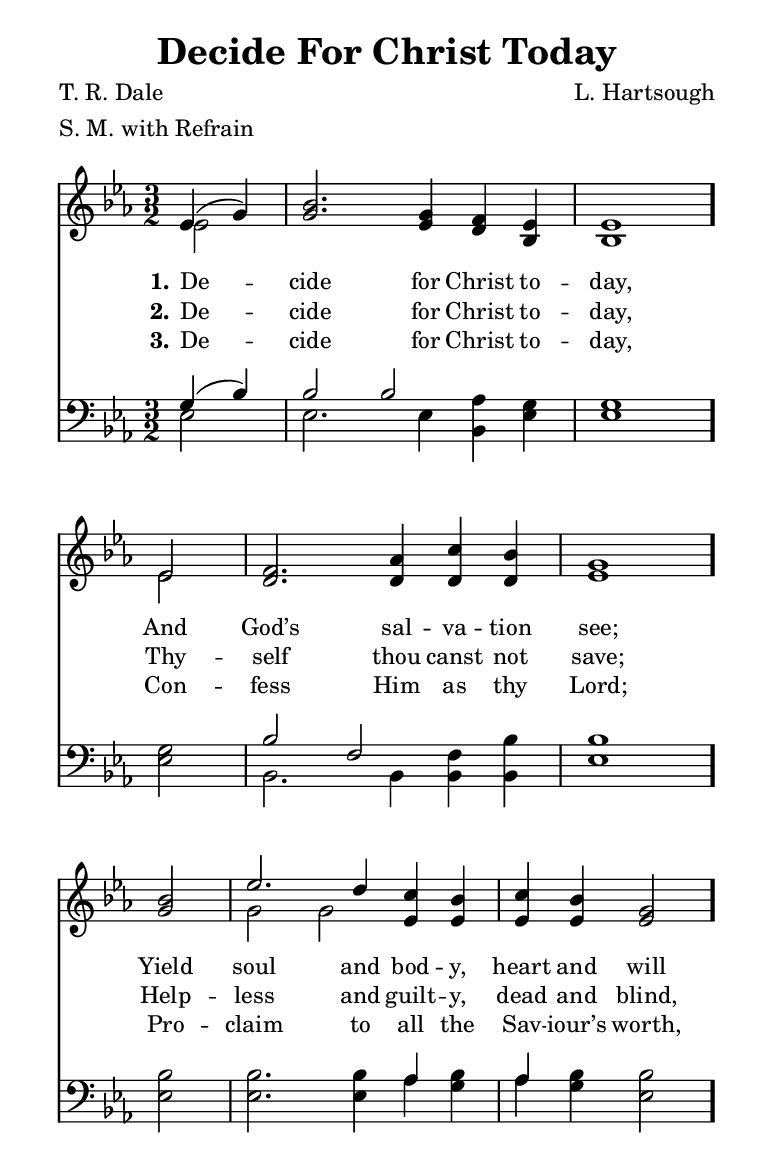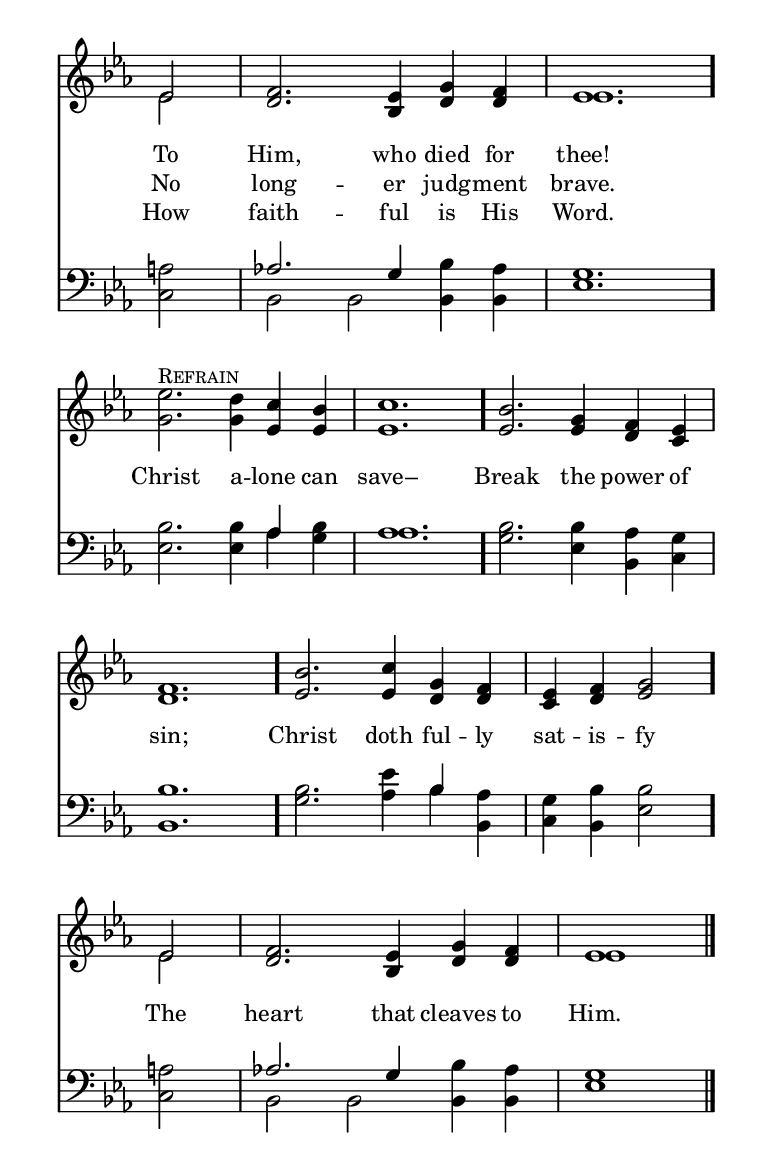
\include "common/global.ily"
\paper {
  \include "common/paper.ily"
  %ragged-bottom = ##t
  %ragged-last-bottom = ##t
  %systems-per-page = ##f
  %page-count = ##f
}

\header{
  %gospel
  hymnnumber = "79"
  title = "Decide For Christ Today"
  tunename = "Welcome Voice"
  meter = "S. M. with Refrain"
  poet = "T. R. Dale"
  composer = "L. Hartsough"
  %copyright = ""
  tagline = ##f
}

% for fermata in MIDI
ta = { \tempo 4=140 }
tb = { \tempo 4=70  }

patternAA = { c4( c4) | c2. c4 c4 c4 | c1 }
patternAB = { c2      | c2. c4 c4 c4 | c1 }
patternAC = { c4( c4) | c2  c2 c4 c4 | c1 }

patternBA = { \patternAB }
patternBB = { c2 | c2 c2 c4 c4 | c1 }

patternCA = { c2 | c2. c4 c4 c4 | c4 c4 c2 }
patternCB = { c2 | c2  c2 c4 c4 | c4 c4 c2 }

patternDA = { c2 | c2. c4 c4 c4 | c1. }
patternDB = { c2 | c2  c2 c4 c4 | c1. }

patternEA = { c2. c4 c4 c4 | c1. }

patternFA = { c2. c4 c4 c4 | c4 c4 c2 }

patternGA = { c2 | c2. c4 c4 c4 | c1 }
patternGB = { c2 | c2  c2 c4 c4 | c1 }

global = {
  \include "common/overrides.ily"
  \override Staff.TimeSignature.style = #'numbered
  \time 3/2
  \override Score.MetronomeMark.transparent = ##t % hide all fermata changes too
  \ta
  \key ees \major
  \partial 2
  \autoBeamOff
}

notesSoprano = {
\global
\relative c' {

  \changePitch \patternAA { ees g | bes g f ees | ees }
  \changePitch \patternBA { ees | f aes c bes | g }
  \changePitch \patternCA { bes | ees d c bes | c bes g }
  \changePitch \patternDA { ees | f ees g f | ees }

  << s^\markup { \small \caps "Refrain" }
  \changePitch \patternEA { ees' d c bes | c } >>
  \changePitch \patternEA { bes g f ees | f }
  \changePitch \patternFA { bes c g f | ees f g }
  \changePitch \patternGA { ees | f ees g f | ees }

  \bar "|."

}
}

notesAlto = {
\global
\relative e' {

  \changePitch \patternAB { ees | g ees d bes | bes }
  \changePitch \patternBA { ees | d d d d | ees }
  \changePitch \patternCB { g | g g ees ees | ees ees ees }
  \changePitch \patternDA { ees | d bes d d | ees }

  \changePitch \patternEA { g g ees ees | ees }
  \changePitch \patternEA { ees ees d c | d }
  \changePitch \patternFA { ees ees d d | c d ees }
  \changePitch \patternGA { ees | d bes d d | ees }

}
}

notesTenor = {
\global
\relative a {

  \changePitch \patternAC { g bes | bes bes aes g | g }
  \changePitch \patternBB { g | bes f f bes | bes }
  \changePitch \patternCA { bes | bes bes aes bes | aes bes bes }
  \changePitch \patternDA { a | aes! g bes aes | g }

  \changePitch \patternEA { bes bes aes bes | aes }
  \changePitch \patternEA { bes bes aes g | bes }
  \changePitch \patternFA { bes ees bes aes | g bes bes }
  \changePitch \patternGA { a | aes! g bes aes | g }

}
}

notesBass = {
\global
\relative f {

  \changePitch \patternAB { ees | ees ees bes ees | ees }
  \changePitch \patternBA { ees | bes bes bes bes | ees }
  \changePitch \patternCA { ees | ees ees aes g | aes g ees }
  \changePitch \patternDB { c | bes bes bes bes | ees }

  \changePitch \patternEA { ees ees aes g | aes }
  \changePitch \patternEA { g ees bes c | bes }
  \changePitch \patternFA { g' aes bes bes, | c bes ees }
  \changePitch \patternGB { c | bes bes bes bes | ees }

}
}

Refrain = \lyricmode {

Christ a -- lone can save– \bar "."
Break the power of sin; \bar "."
Christ doth ful -- ly sat -- is -- fy \bar "."
The heart that cleaves to Him. \bar "."

}

wordsA = \lyricmode {
\set stanza = "1."

De -- cide for Christ to -- day, \bar "."
And God’s sal -- va -- tion see; \bar "." \break
Yield soul and bod -- y, heart and will \bar "."
To Him, who died for thee! \bar "." \break

}

wordsB = \lyricmode {
\set stanza = "2."

De -- cide for Christ to -- day,
Thy -- self thou canst not save;
Help -- less and guilt -- y, dead and blind,
No long -- er judg -- ment brave.

\Refrain

}

wordsC = \lyricmode {
\set stanza = "3."

De -- cide for Christ to -- day,
Con -- fess Him as thy Lord;
Pro -- claim to all the Sav -- iour’s worth,
How faith -- ful is His Word.

}

\score {
  \context ChoirStaff <<
    \context Staff = upper <<
      \set Staff.autoBeaming = ##f
      \set ChoirStaff.systemStartDelimiter = #'SystemStartBar
      \set ChoirStaff.printPartCombineTexts = ##f
      \partcombine #'(2 . 9) \notesSoprano \notesAlto
      \context NullVoice = sopranos { \voiceOne << \notesSoprano >> }
      \context NullVoice = altos { \voiceTwo << \notesAlto >> }
      \context Lyrics = one   \lyricsto sopranos \wordsA
      \context Lyrics = two   \lyricsto sopranos \wordsB
      \context Lyrics = three \lyricsto sopranos \wordsC
    >>
    \context Staff = men <<
      \set Staff.autoBeaming = ##f
      \clef bass
      \set ChoirStaff.printPartCombineTexts = ##f
      \partcombine #'(2 . 9) \notesTenor \notesBass
      \context NullVoice = tenors { \voiceOne << \notesTenor >> }
      \context NullVoice = basses { \voiceTwo << \notesBass >> }
    >>
  >>
  \layout {
    \include "common/layout.ily"
  }
  \midi{
    \include "common/midi.ily"
  }
}

\version "2.19.49"  % necessary for upgrading to future LilyPond versions.

% vi:set et ts=2 sw=2 ai nocindent syntax=lilypond:
